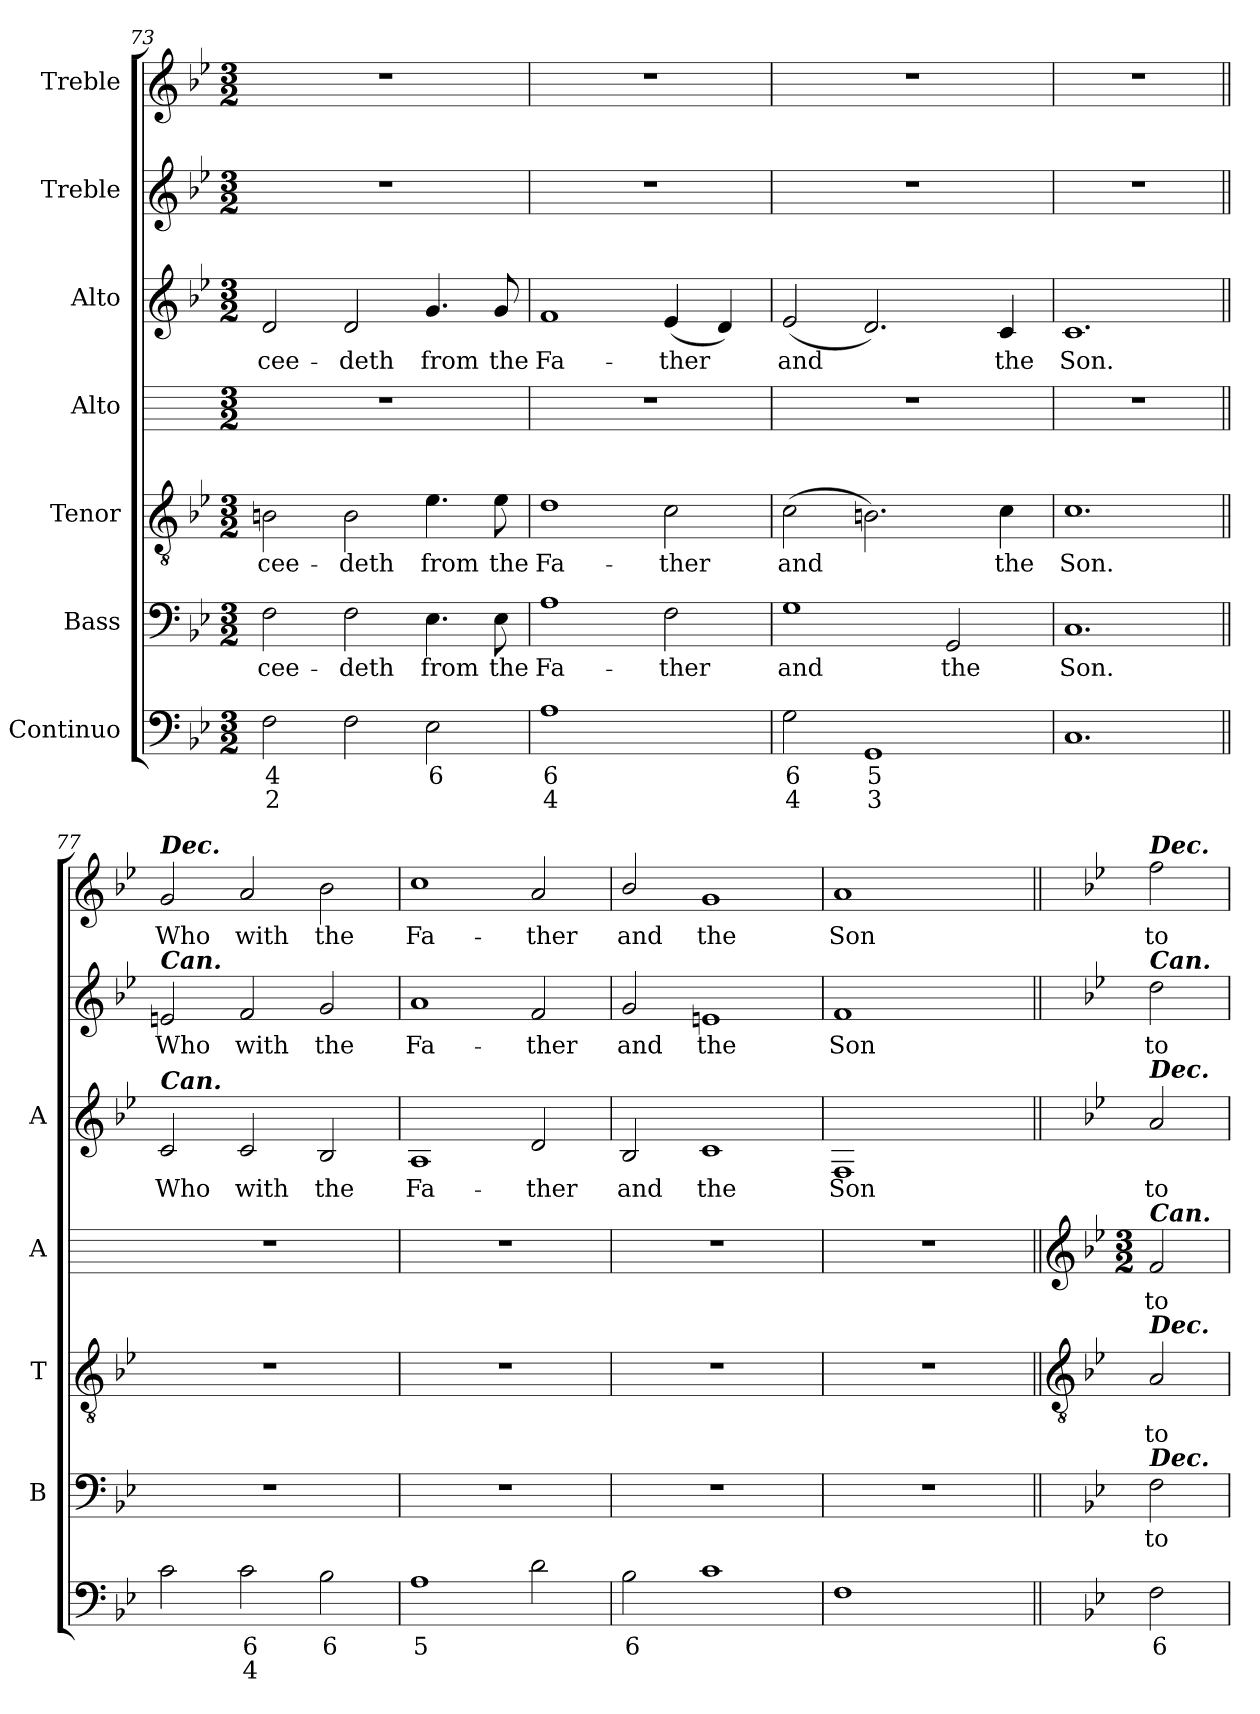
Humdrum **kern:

**kern	**text	**text	**kern	**text	**kern	**text	**kern	**text	**kern	**text	**kern	**text	**kern	**text
*part7	*part7	*part7	*part6	*part6	*part5	*part5	*part4	*part4	*part3	*part3	*part2	*part2	*part1	*part1
*staff7	*staff7	*staff7	*staff6	*staff6	*staff5	*staff5	*staff4	*staff4	*staff3	*staff3	*staff2	*staff2	*staff1	*staff1
*I"Continuo	*	*	*I"Bass	*	*I"Tenor	*	*I"Alto	*	*I"Alto	*	*I"Treble	*	*I"Treble	*
*	*	*	*I'B	*	*I'T	*	*I'A	*	*I'A	*	*	*	*	*
*clefF4	*	*	*clefF4	*	*clefGv2	*	*	*	*clefG2	*	*clefG2	*	*clefG2	*
*k[b-e-]	*	*	*k[b-e-]	*	*k[b-e-]	*	*	*	*k[b-e-]	*	*k[b-e-]	*	*k[b-e-]	*
*B-:	*	*	*B-:	*	*B-:	*	*	*	*B-:	*	*B-:	*	*B-:	*
*M3/2	*	*	*M3/2	*	*M3/2	*	*M3/2	*	*M3/2	*	*M3/2	*	*M3/2	*
=73	=73	=73	=73	=73	=73	=73	=73	=73	=73	=73	=73	=73	=73	=73
!	!LO:LY:b	!LO:LY:b	!	!LO:LY:b	!	!LO:LY:b	!	!	!	!LO:LY:b	!LO:N:vis=1	!	!LO:N:vis=1	!
2F	4	2	2F	-cee-	2Bn	-cee-	1.r	.	2d	-cee-	1.r	.	1.r	.
!	!	!	!	!LO:LY:b	!	!LO:LY:b	!	!	!	!LO:LY:b	!	!	!	!
2F	.	.	2F	-deth	2B	-deth	.	.	2d	-deth	.	.	.	.
!	!LO:LY:b	!	!	!LO:LY:b	!	!LO:LY:b	!	!	!	!LO:LY:b	!	!	!	!
2E-	6	.	4.E-	from	4.e-	from	.	.	4.g	from	.	.	.	.
!	!	!	!	!LO:LY:b	!	!LO:LY:b	!	!	!	!LO:LY:b	!	!	!	!
.	.	.	8E-	the	8e-	the	.	.	8g	the	.	.	.	.
=74	=74	=74	=74	=74	=74	=74	=74	=74	=74	=74	=74	=74	=74	=74
!	!LO:LY:b	!LO:LY:b	!	!LO:LY:b	!	!LO:LY:b	!	!	!	!LO:LY:b	!LO:N:vis=1	!	!LO:N:vis=1	!
1A	6	4	1A	Fa-	1d	Fa-	1.r	.	1f	Fa-	1.r	.	1.r	.
!	!LO:LY:b	!LO:LY:b	!	!LO:LY:b	!	!LO:LY:b	!	!	!	!LO:LY:b	!	!	!	!
[4Fyy	7	5	2F	-ther	2c	-ther	.	.	(<4e-	-ther	.	.	.	.
!	!LO:LY:b	!	!	!	!	!	!	!	!	!	!	!	!	!
4Fyy]	6	.	.	.	.	.	.	.	4d)	.	.	.	.	.
=75	=75	=75	=75	=75	=75	=75	=75	=75	=75	=75	=75	=75	=75	=75
!	!LO:LY:b	!LO:LY:b	!	!LO:LY:b	!	!LO:LY:b	!	!	!	!LO:LY:b	!LO:N:vis=1	!	!LO:N:vis=1	!
2G	6	4	1G	and	(>2c	and	1.r	.	(<2e-	and	1.r	.	1.r	.
!	!LO:LY:b	!LO:LY:b	!	!	!	!	!	!	!	!	!	!	!	!
1GG	5	3	.	.	2.Bn)	.	.	.	2.d)	.	.	.	.	.
!	!	!	!	!LO:LY:b	!	!	!	!	!	!	!	!	!	!
.	.	.	2GG	the	.	.	.	.	.	.	.	.	.	.
!	!	!	!	!	!	!LO:LY:b	!	!	!	!LO:LY:b	!	!	!	!
.	.	.	.	.	4c	the	.	.	4c	the	.	.	.	.
=76	=76	=76	=76	=76	=76	=76	=76	=76	=76	=76	=76	=76	=76	=76
!	!	!	!	!LO:LY:b	!	!LO:LY:b	!	!	!	!LO:LY:b	!LO:N:vis=1	!	!LO:N:vis=1	!
1.C	.	.	1.C	Son.	1.c	Son.	1.r	.	1.c	Son.	1.r	.	1.r	.
=77||	=77||	=77||	=77||	=77||	=77||	=77||	=77||	=77||	=77||	=77||	=77||	=77||	=77||	=77||
!	!	!	!	!	!	!	!	!	!	!	!	!	!LO:TX:a:Bi:t=Dec.	!
!	!	!	!	!	!	!	!	!	!	!	!LO:TX:a:Bi:t=Can.	!	!	!
!	!	!	!	!	!	!	!	!	!LO:TX:a:Bi:t=Can.	!	!	!	!	!
!	!	!	!LO:N:vis=1	!	!LO:N:vis=1	!	!	!	!	!LO:LY:b	!	!LO:LY:b	!	!LO:LY:b
2c	.	.	1.r	.	1.r	.	1.r	.	2c	Who	2en	Who	2g	Who
!	!LO:LY:b	!LO:LY:b	!	!	!	!	!	!	!	!LO:LY:b	!	!LO:LY:b	!	!LO:LY:b
2c	6	4	.	.	.	.	.	.	2c	with	2f	with	2a	with
!	!LO:LY:b	!	!	!	!	!	!	!	!	!LO:LY:b	!	!LO:LY:b	!	!LO:LY:b
2B-	6	.	.	.	.	.	.	.	2B-	the	2g	the	2b-	the
=78	=78	=78	=78	=78	=78	=78	=78	=78	=78	=78	=78	=78	=78	=78
!	!LO:LY:b	!	!LO:N:vis=1	!	!LO:N:vis=1	!	!	!	!	!LO:LY:b	!	!LO:LY:b	!	!LO:LY:b
1A	5	.	1.r	.	1.r	.	1.r	.	1A	Fa-	1a	Fa-	1cc	Fa-
!	!	!	!	!	!	!	!	!	!	!LO:LY:b	!	!LO:LY:b	!	!LO:LY:b
2d	.	.	.	.	.	.	.	.	2d	-ther	2f	-ther	2a	-ther
=79	=79	=79	=79	=79	=79	=79	=79	=79	=79	=79	=79	=79	=79	=79
!	!LO:LY:b	!	!LO:N:vis=1	!	!LO:N:vis=1	!	!	!	!	!LO:LY:b	!	!LO:LY:b	!	!LO:LY:b
2B-	6	.	1.r	.	1.r	.	1.r	.	2B-	and	2g	and	2b-/	and
!	!	!	!	!	!	!	!	!	!	!LO:LY:b	!	!LO:LY:b	!	!LO:LY:b
1c	.	.	.	.	.	.	.	.	1c	the	1en	the	1g	the
=80	=80	=80	=80	=80	=80	=80	=80	=80	=80	=80	=80	=80	=80	=80
!	!	!	!	!	!	!	!	!	!	!LO:LY:b	!	!LO:LY:b	!	!LO:LY:b
1F	.	.	1.r	.	1.r	.	1.r	.	1F	Son	1f	Son	1a	Son
2ryy	.	.	.	.	.	.	.	.	2ryy	.	2ryy	.	2ryy	.
!!LO:LB:g=z
=81||	=81||	=81||	=81||	=81||	=81||	=81||	=81||	=81||	=81||	=81||	=81||	=81||	=81||	=81||
*	*	*	*	*	*clefGv2	*	*clefG2	*	*	*	*	*	*	*
*	*	*	*	*	*	*	*k[b-e-]	*	*	*	*	*	*	*
*	*	*	*	*	*	*	*B-:	*	*	*	*	*	*	*
*	*	*	*	*	*	*	*M3/2	*	*	*	*	*	*	*
!	!	!	!	!	!	!	!	!	!	!	!	!	!LO:TX:a:Bi:t=Dec.	!
!	!	!	!	!	!	!	!	!	!	!	!LO:TX:a:Bi:t=Can.	!	!	!
!	!	!	!	!	!	!	!	!	!LO:TX:a:Bi:t=Dec.	!	!	!	!	!
!	!	!	!	!	!	!	!LO:TX:a:Bi:t=Can.	!	!	!	!	!	!	!
!	!	!	!	!	!LO:TX:a:Bi:t=Dec.	!	!	!	!	!	!	!	!	!
!	!	!	!LO:TX:a:Bi:t=Dec.	!	!	!	!	!	!	!	!	!	!	!
!	!LO:LY:b	!	!	!LO:LY:b	!	!LO:LY:b	!	!LO:LY:b	!	!LO:LY:b	!	!LO:LY:b	!	!LO:LY:b
*^	*	*	*	*	*	*	*	*	*	*	*	*	*	*
2F	2ryy	6	.	2F	to-	2A	to-	2f	to-	2a	to-	2dd	to-	2ff	to-
*v	*v	*	*	*	*	*	*	*	*	*	*	*	*	*	*
=	=	=	=	=	=	=	=	=	=	=	=	=	=	=
*-	*-	*-	*-	*-	*-	*-	*-	*-	*-	*-	*-	*-	*-	*-
